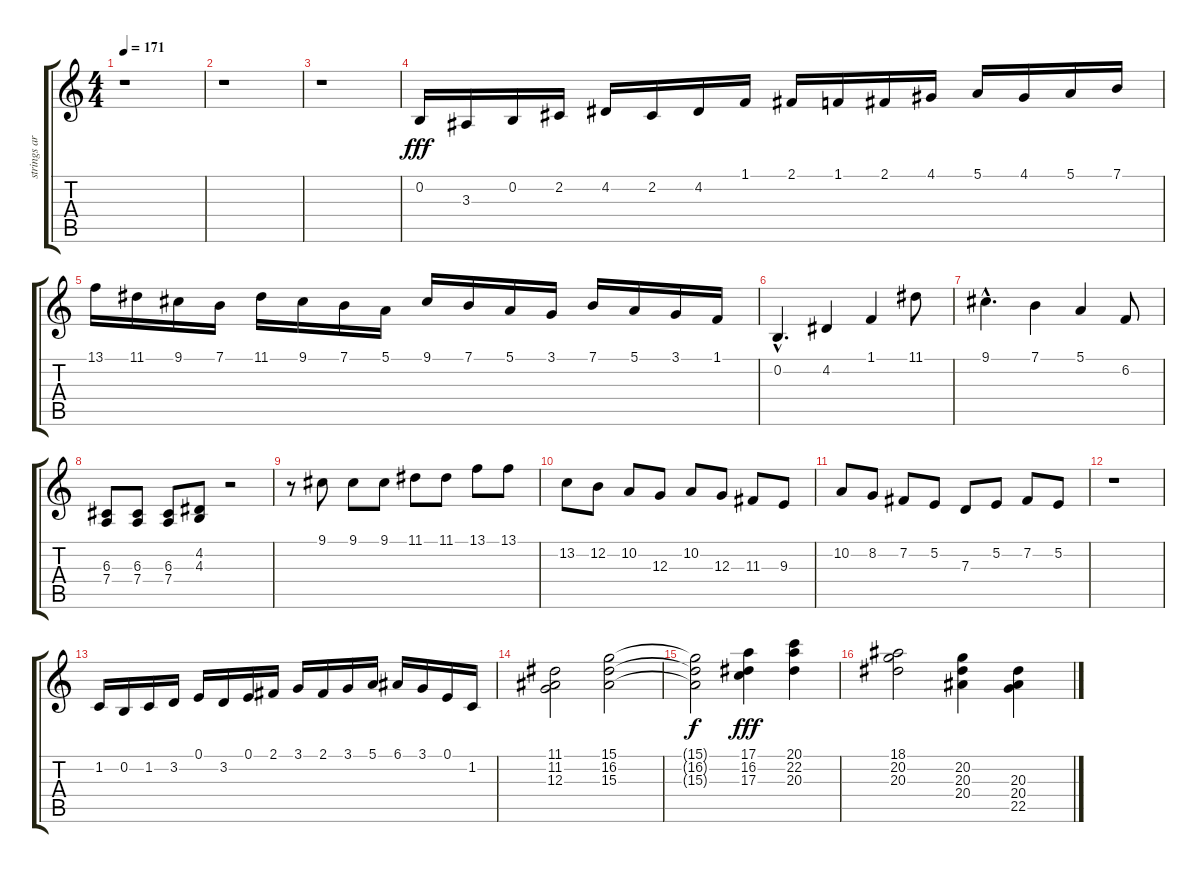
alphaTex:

\track ("strings arco" "strings ar") {instrument stringensemble1}
\staff {score tabs}
\tuning (E4 B3 G3 D3 A2 E2) {hide}
\ts (4 4)
\tempo 171
\clef g2
\ks c
r.1{dy ppp} |
r.1 |
r.1 |
0.2.16{dy fff} 3.3.16 0.2.16 2.2.16 4.2.16 2.2.16 4.2.16 1.1.16 2.1.16 1.1.16 2.1.16 4.1.16 5.1.16 4.1.16 5.1.16 7.1.16 |
13.1.16 11.1.16 9.1.16 7.1.16 11.1.16 9.1.16 7.1.16 5.1.16 9.1.16 7.1.16 5.1.16 3.1.16 7.1.16 5.1.16 3.1.16 1.1.16 |
0.2{hac}.4{d} 4.2.4 1.1.4 11.1.8 |
9.1{hac}.4{d} 7.1.4 5.1.4 6.2.8 |
(6.3 7.4).8 (6.3 7.4).8 (6.3 7.4).8 (4.2 4.3).8 r.2 |
r.8 9.1.8 9.1.8 9.1.8 11.1.8 11.1.8 13.1.8 13.1.8 |
13.2.8 12.2.8 10.2.8 12.3.8 10.2.8 12.3.8 11.3.8 9.3.8 |
10.2.8 8.2.8 7.2.8 5.2.8 7.3.8 5.2.8 7.2.8 5.2.8 |
r.1 |
1.2.16 0.2.16 1.2.16 3.2.16 0.1.16 3.2.16 0.1.16 2.1.16 3.1.16 2.1.16 3.1.16 5.1.16 6.1.16 3.1.16 0.1.16 1.2.16 |
(11.1 11.2 12.3).2 (15.1 16.2 15.3).2 |
(15.1{t} 16.2{t} 15.3{t}).2{dy f} (17.1 16.2 17.3).4{dy fff} (20.1 22.2 20.3).4 |
(18.1 20.2 20.3).2 (20.2 20.3 20.4).4 (20.3 20.4 22.5).4
